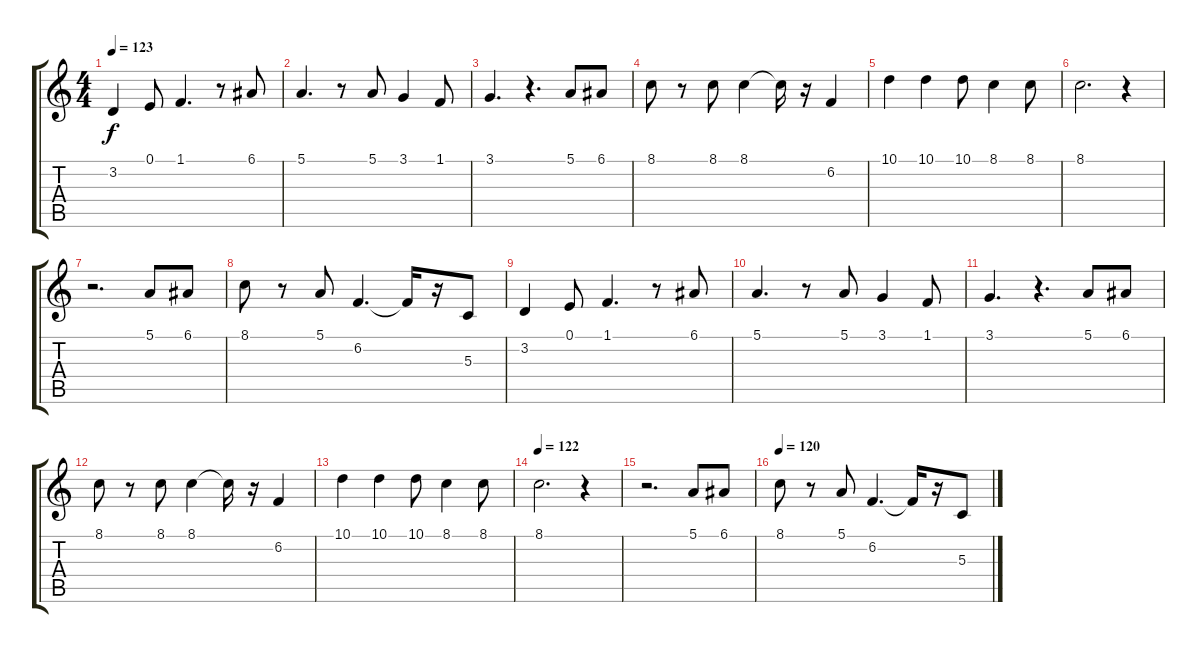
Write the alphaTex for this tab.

\track "" {instrument vibraphone}
\staff {score tabs}
\tuning (E4 B3 G3 D3 A2 E2) {hide}
\ts (4 4)
\tempo 123
\clef g2
\ks c
3.2.4{dy f} 0.1.8 1.1.4{d} r.8 6.1.8 |
5.1.4{d} r.8 5.1.8 3.1.4 1.1.8 |
3.1.4{d} r.4{d} 5.1.8 6.1.8 |
8.1.8 r.8 8.1.8 8.1.4 8.1{t}.16 r.16 6.2.4 |
10.1.4 10.1.4 10.1.8 8.1.4 8.1.8 |
8.1.2{d} r.4 |
r.2{d} 5.1.8 6.1.8 |
8.1.8 r.8 5.1.8 6.2.4{d} 6.2{t}.16 r.16 5.3.8 |
3.2.4 0.1.8 1.1.4{d} r.8 6.1.8 |
5.1.4{d} r.8 5.1.8 3.1.4 1.1.8 |
3.1.4{d} r.4{d} 5.1.8 6.1.8 |
8.1.8 r.8 8.1.8 8.1.4 8.1{t}.16 r.16 6.2.4 |
10.1.4 10.1.4 10.1.8 8.1.4 8.1.8 |
\tempo 122
8.1.2{d} r.4 |
r.2{d} 5.1.8 6.1.8 |
\tempo 120
8.1.8 r.8 5.1.8 6.2.4{d} 6.2{t}.16 r.16 5.3.8
